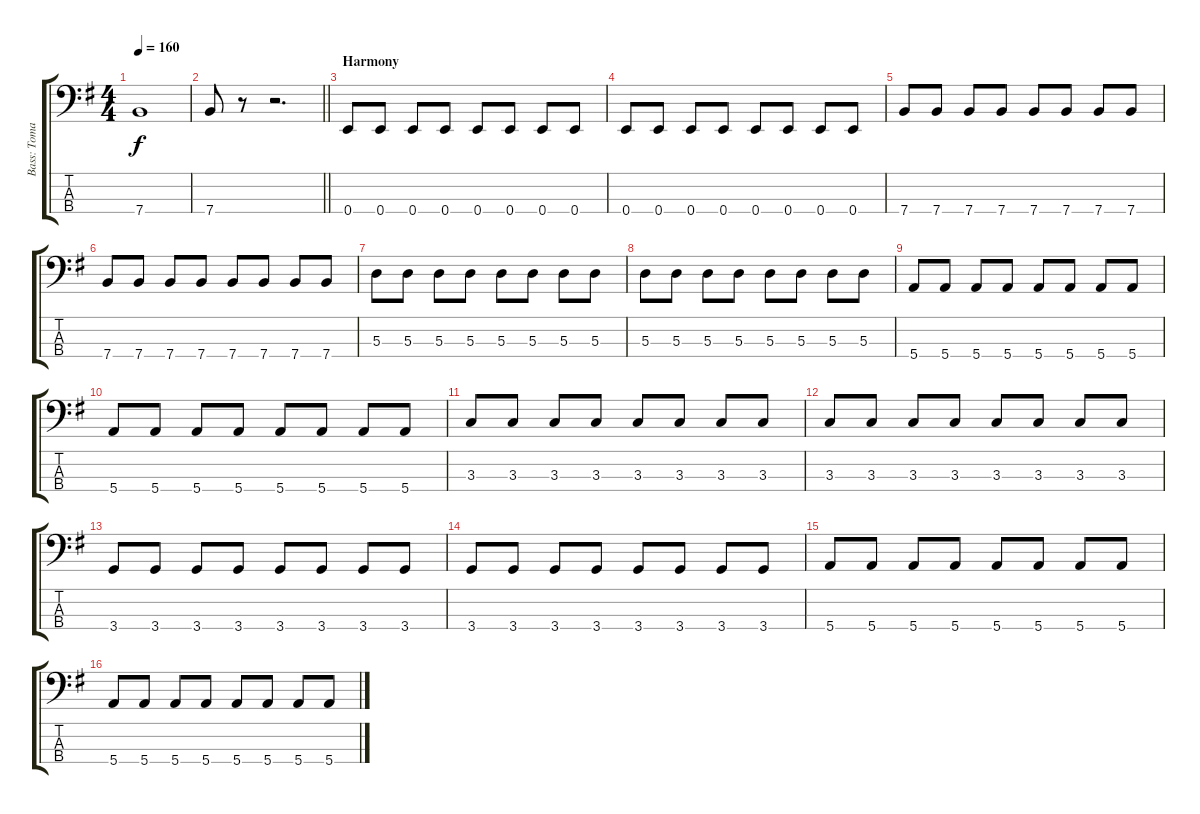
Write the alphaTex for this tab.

\track ("Bass: Tomas Stolt" "Bass: Toma") {instrument electricbassfinger}
\staff {score tabs}
\tuning (G2 D2 A1 E1) {hide}
\ts (4 4)
\tempo 160
\clef f4
\ks eminor
7.4.1{dy f} |
\barLineRight lightlight
7.4.8 r.8 r.2{d} |
\section ("" "Harmony")
0.4.8 0.4.8 0.4.8 0.4.8 0.4.8 0.4.8 0.4.8 0.4.8 |
0.4.8 0.4.8 0.4.8 0.4.8 0.4.8 0.4.8 0.4.8 0.4.8 |
7.4.8 7.4.8 7.4.8 7.4.8 7.4.8 7.4.8 7.4.8 7.4.8 |
7.4.8 7.4.8 7.4.8 7.4.8 7.4.8 7.4.8 7.4.8 7.4.8 |
5.3.8 5.3.8 5.3.8 5.3.8 5.3.8 5.3.8 5.3.8 5.3.8 |
5.3.8 5.3.8 5.3.8 5.3.8 5.3.8 5.3.8 5.3.8 5.3.8 |
5.4.8 5.4.8 5.4.8 5.4.8 5.4.8 5.4.8 5.4.8 5.4.8 |
5.4.8 5.4.8 5.4.8 5.4.8 5.4.8 5.4.8 5.4.8 5.4.8 |
3.3.8 3.3.8 3.3.8 3.3.8 3.3.8 3.3.8 3.3.8 3.3.8 |
3.3.8 3.3.8 3.3.8 3.3.8 3.3.8 3.3.8 3.3.8 3.3.8 |
3.4.8 3.4.8 3.4.8 3.4.8 3.4.8 3.4.8 3.4.8 3.4.8 |
3.4.8 3.4.8 3.4.8 3.4.8 3.4.8 3.4.8 3.4.8 3.4.8 |
5.4.8 5.4.8 5.4.8 5.4.8 5.4.8 5.4.8 5.4.8 5.4.8 |
5.4.8 5.4.8 5.4.8 5.4.8 5.4.8 5.4.8 5.4.8 5.4.8
